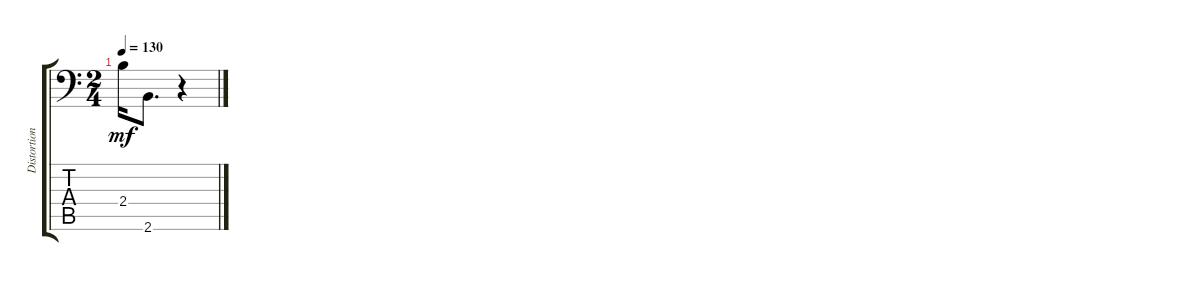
\track ("Distortion Guitar" "Distortion") {instrument distortionguitar}
\staff {score tabs}
\tuning (B3 Gb3 D3 A2 E2 A1) {hide}
\ts (2 4)
\tempo 130
\clef f4
\ks c
2.4.16{dy mf} 2.6.8{d} r.4
